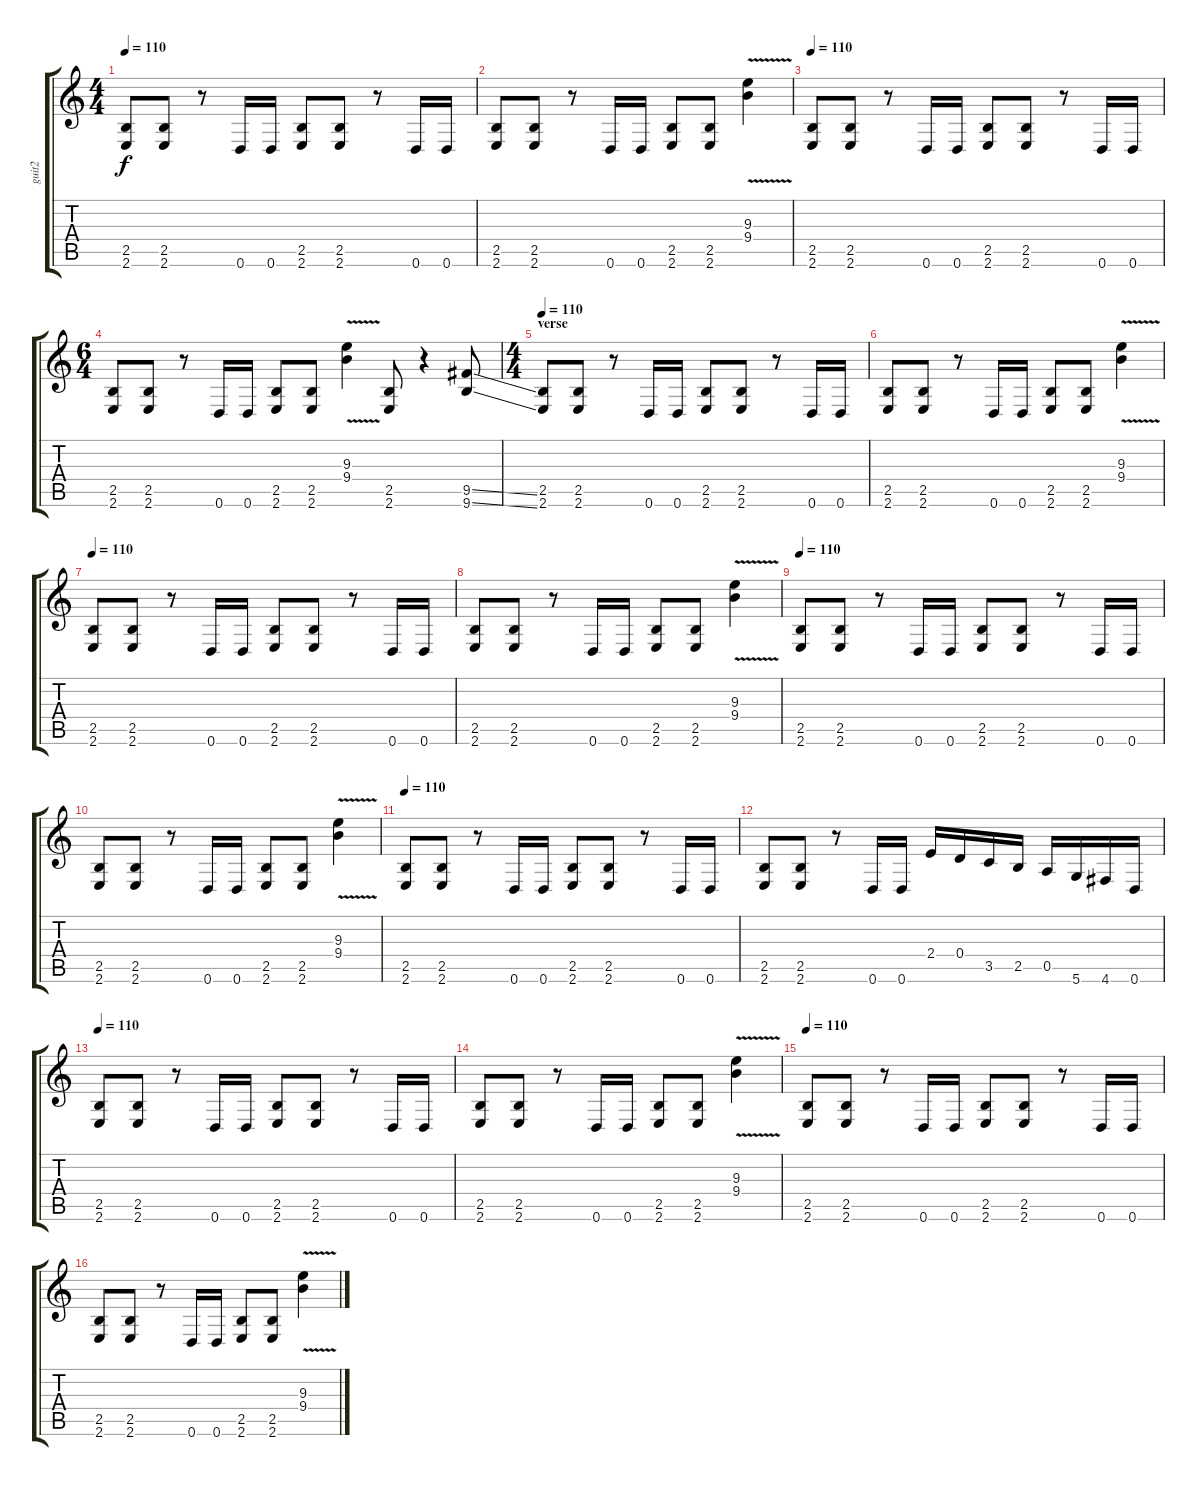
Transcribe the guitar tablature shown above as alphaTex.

\track ("guit2" "guit2") {instrument distortionguitar}
\staff {score tabs}
\tuning (E4 B3 G3 D3 A2 D2) {hide}
\ts (4 4)
\tempo 110
\clef g2
\ks c
(2.5 2.6).8{dy f} (2.5 2.6).8 r.8 0.6.16 0.6.16 (2.5 2.6).8 (2.5 2.6).8 r.8 0.6.16 0.6.16 |
(2.5 2.6).8 (2.5 2.6).8 r.8 0.6.16 0.6.16 (2.5 2.6).8 (2.5 2.6).8 (9.3{v} 9.4{v}).4 |
\tempo 110
(2.5 2.6).8 (2.5 2.6).8 r.8 0.6.16 0.6.16 (2.5 2.6).8 (2.5 2.6).8 r.8 0.6.16 0.6.16 |
\ts (6 4)
(2.5 2.6).8 (2.5 2.6).8 r.8 0.6.16 0.6.16 (2.5 2.6).8 (2.5 2.6).8 (9.3{v} 9.4{v}).4 (2.5 2.6).8 r.4 (9.5{ss} 9.6{ss}).8 |
\ts (4 4)
\section ("" "verse")
\tempo 110
(2.5 2.6).8 (2.5 2.6).8 r.8 0.6.16 0.6.16 (2.5 2.6).8 (2.5 2.6).8 r.8 0.6.16 0.6.16 |
(2.5 2.6).8 (2.5 2.6).8 r.8 0.6.16 0.6.16 (2.5 2.6).8 (2.5 2.6).8 (9.3{v} 9.4{v}).4 |
\tempo 110
(2.5 2.6).8 (2.5 2.6).8 r.8 0.6.16 0.6.16 (2.5 2.6).8 (2.5 2.6).8 r.8 0.6.16 0.6.16 |
(2.5 2.6).8 (2.5 2.6).8 r.8 0.6.16 0.6.16 (2.5 2.6).8 (2.5 2.6).8 (9.3{v} 9.4{v}).4 |
\tempo 110
(2.5 2.6).8 (2.5 2.6).8 r.8 0.6.16 0.6.16 (2.5 2.6).8 (2.5 2.6).8 r.8 0.6.16 0.6.16 |
(2.5 2.6).8 (2.5 2.6).8 r.8 0.6.16 0.6.16 (2.5 2.6).8 (2.5 2.6).8 (9.3{v} 9.4{v}).4 |
\tempo 110
(2.5 2.6).8 (2.5 2.6).8 r.8 0.6.16 0.6.16 (2.5 2.6).8 (2.5 2.6).8 r.8 0.6.16 0.6.16 |
(2.5 2.6).8 (2.5 2.6).8 r.8 0.6.16 0.6.16 2.4.16 0.4.16 3.5.16 2.5.16 0.5.16 5.6.16 4.6.16 0.6.16 |
\tempo 110
(2.5 2.6).8 (2.5 2.6).8 r.8 0.6.16 0.6.16 (2.5 2.6).8 (2.5 2.6).8 r.8 0.6.16 0.6.16 |
(2.5 2.6).8 (2.5 2.6).8 r.8 0.6.16 0.6.16 (2.5 2.6).8 (2.5 2.6).8 (9.3{v} 9.4{v}).4 |
\tempo 110
(2.5 2.6).8 (2.5 2.6).8 r.8 0.6.16 0.6.16 (2.5 2.6).8 (2.5 2.6).8 r.8 0.6.16 0.6.16 |
(2.5 2.6).8 (2.5 2.6).8 r.8 0.6.16 0.6.16 (2.5 2.6).8 (2.5 2.6).8 (9.3{v} 9.4{v}).4
